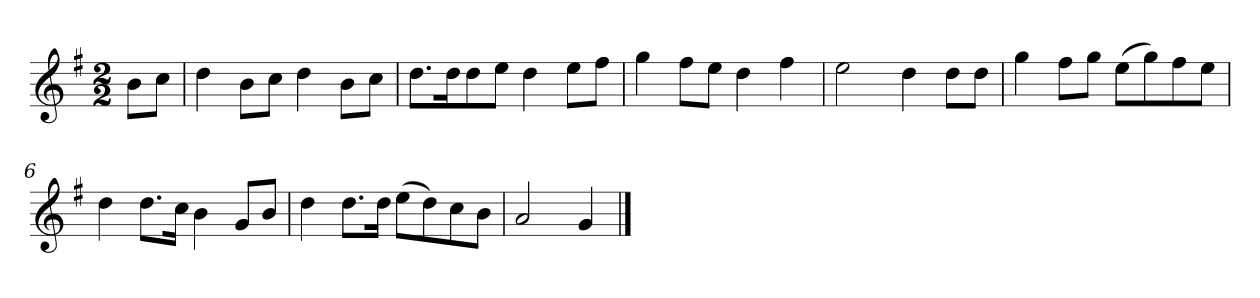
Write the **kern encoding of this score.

**kern
*part1
*staff1
*k[f#]
*M2/2
*MM120
=
8bL
8ccJ
=1
4dd
8bL
8ccJ
4dd
8bL
8ccJ
=2
8.ddL
16ddK
8dd
8eeJ
4dd
8eeL
8ff#J
=3
4gg
8ff#L
8eeJ
4dd
4ff#
=4
2ee
4dd
8ddL
8ddJ
=5
4gg
8ff#L
8ggJ
(8eeL
8gg)
8ff#
8eeJ
=6
4dd
8.ddL
16ccJk
4b
8gL
8bJ
=7
4dd
8.ddL
16ddJk
(8eeL
8dd)
8cc
8bJ
=8
2a
4g
==
*-
